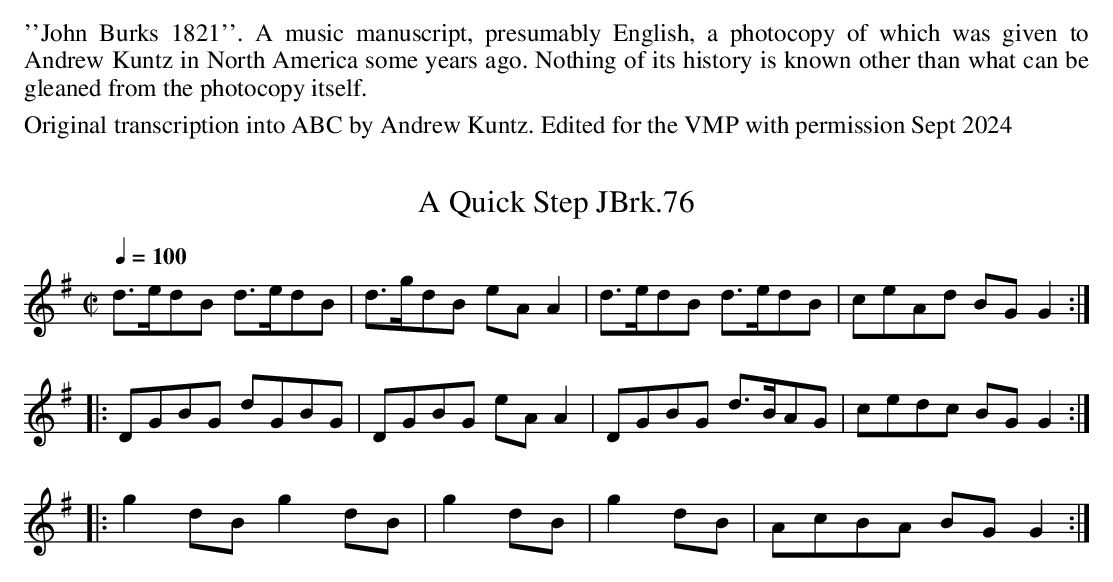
X:1
T:Quick Step JBrk.76, A
Q:1/4=100
M:C|
L:1/8
K:G
d>edB d>edB|d>gdB eA A2|d>edB d>edB|ceAd BG G2:|
|:DGBG dGBG|DGBG eA A2|DGBG d>BAG|cedc BG G2:|
|:g2 dB g2 dB|g2 dB|g2 dB|AcBA BG G2:|
